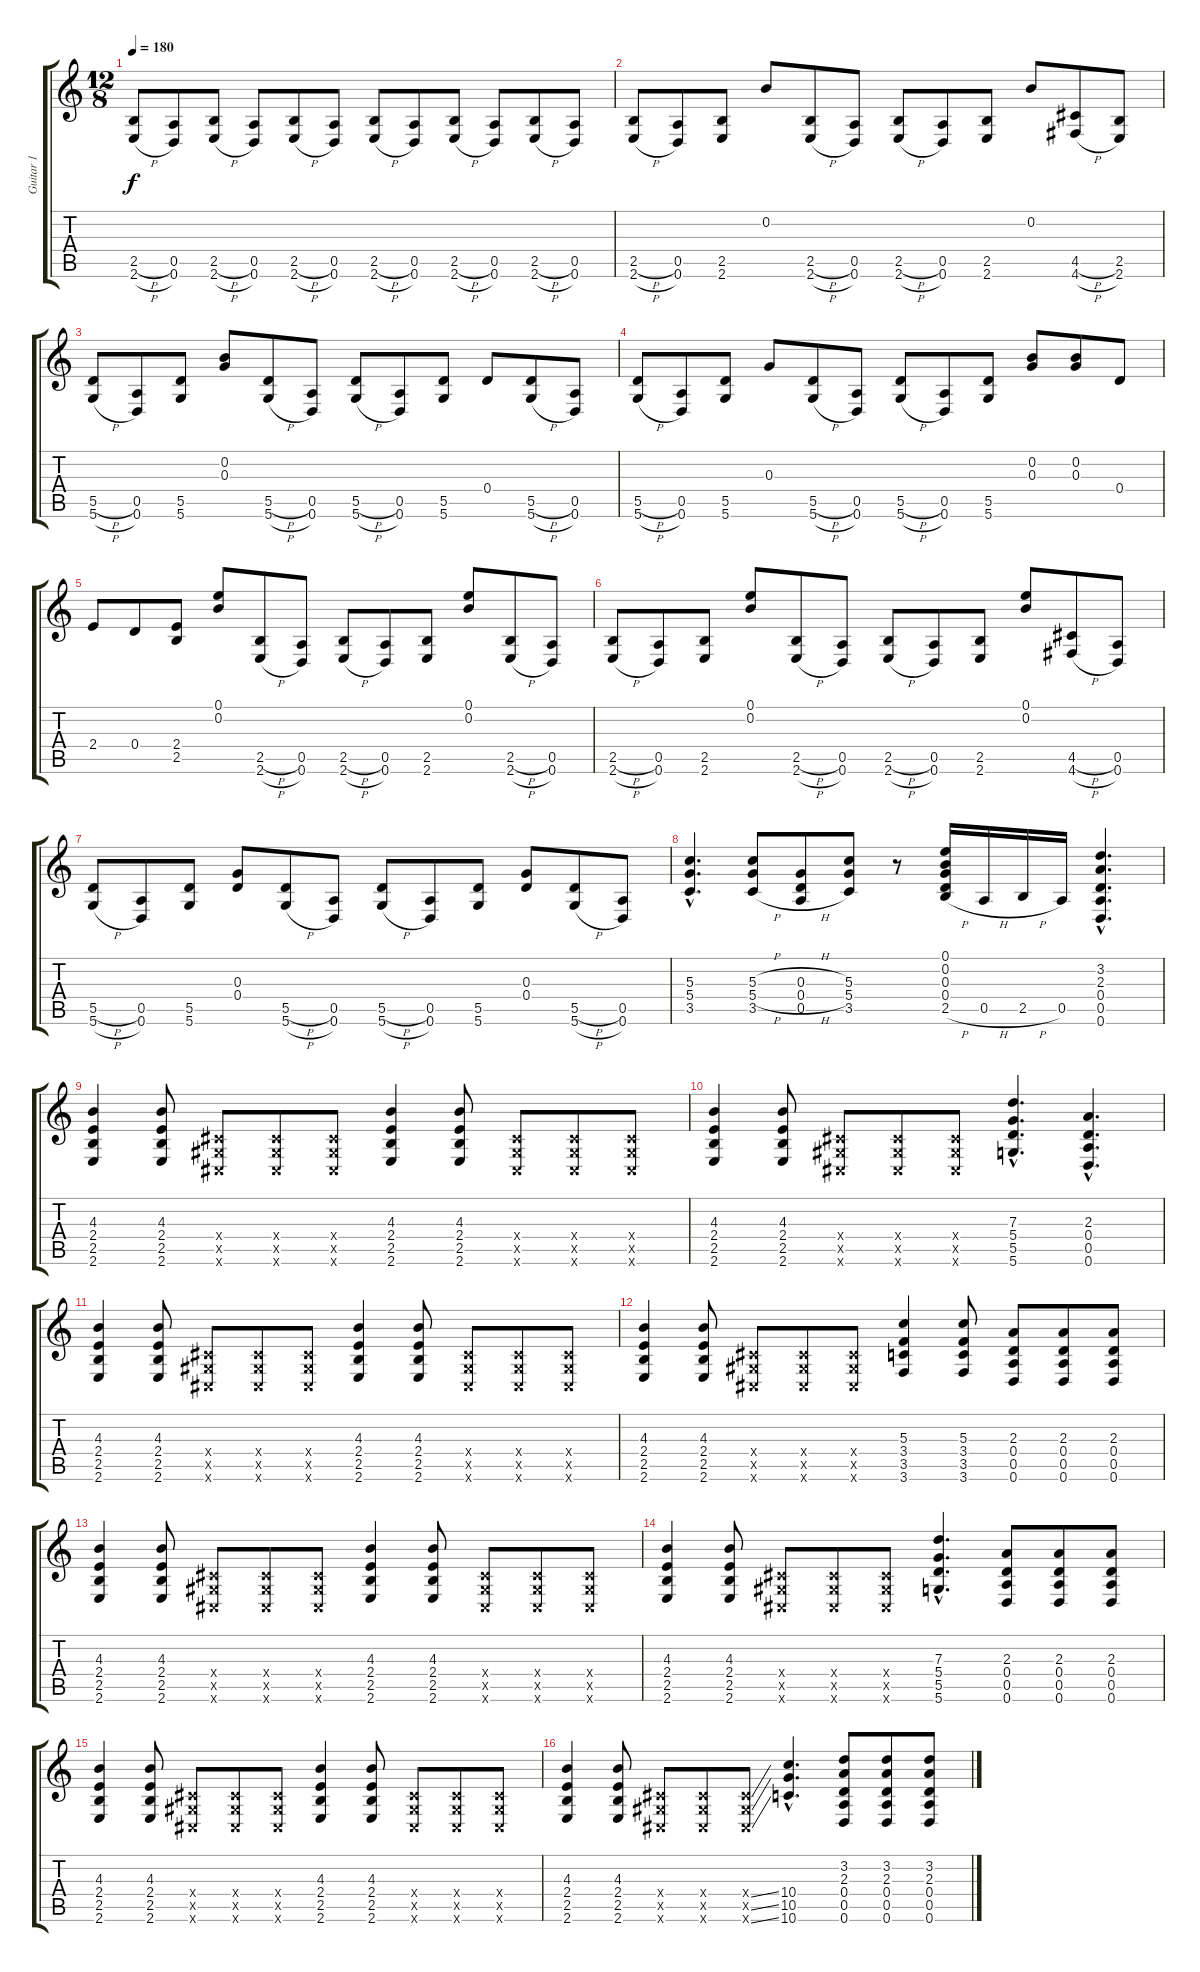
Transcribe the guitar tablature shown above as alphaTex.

\track ("Guitar 1" "Guitar 1") {instrument distortionguitar}
\staff {score tabs}
\tuning (E4 B3 G3 D3 A2 D2) {hide}
\ts (12 8)
\tempo 180
\clef g2
\ks c
(2.5{h} 2.6{h}).8{dy f} (0.5 0.6).8 (2.5{h} 2.6{h}).8 (0.5 0.6).8 (2.5{h} 2.6{h}).8 (0.5 0.6).8 (2.5{h} 2.6{h}).8 (0.5 0.6).8 (2.5{h} 2.6{h}).8 (0.5 0.6).8 (2.5{h} 2.6{h}).8 (0.5 0.6).8 |
(2.5{h} 2.6{h}).8 (0.5 0.6).8 (2.5 2.6).8 0.2.8 (2.5{h} 2.6{h}).8 (0.5 0.6).8 (2.5{h} 2.6{h}).8 (0.5 0.6).8 (2.5 2.6).8 0.2.8 (4.5{h} 4.6{h}).8 (2.5 2.6).8 |
(5.5{h} 5.6{h}).8 (0.5 0.6).8 (5.5 5.6).8 (0.2 0.3).8 (5.5{h} 5.6{h}).8 (0.5 0.6).8 (5.5{h} 5.6{h}).8 (0.5 0.6).8 (5.5 5.6).8 0.4.8 (5.5{h} 5.6{h}).8 (0.5 0.6).8 |
(5.5{h} 5.6{h}).8 (0.5 0.6).8 (5.5 5.6).8 0.3.8 (5.5{h} 5.6{h}).8 (0.5 0.6).8 (5.5{h} 5.6{h}).8 (0.5 0.6).8 (5.5 5.6).8 (0.2 0.3).8 (0.2 0.3).8 0.4.8 |
2.4.8 0.4.8 (2.4 2.5).8 (0.1 0.2).8 (2.5{h} 2.6{h}).8 (0.5 0.6).8 (2.5{h} 2.6{h}).8 (0.5 0.6).8 (2.5 2.6).8 (0.1 0.2).8 (2.5{h} 2.6{h}).8 (0.5 0.6).8 |
(2.5{h} 2.6{h}).8 (0.5 0.6).8 (2.5 2.6).8 (0.1 0.2).8 (2.5{h} 2.6{h}).8 (0.5 0.6).8 (2.5{h} 2.6{h}).8 (0.5 0.6).8 (2.5 2.6).8 (0.1 0.2).8 (4.5{h} 4.6{h}).8 (0.5 0.6).8 |
(5.5{h} 5.6{h}).8 (0.5 0.6).8 (5.5 5.6).8 (0.3 0.4).8 (5.5{h} 5.6{h}).8 (0.5 0.6).8 (5.5{h} 5.6{h}).8 (0.5 0.6).8 (5.5 5.6).8 (0.3 0.4).8 (5.5{h} 5.6{h}).8 (0.5 0.6).8 |
(5.3{hac} 5.4{hac} 3.5{hac}).4{d} (5.3{h} 5.4{h} 3.5{h}).8 (0.3{h} 0.4{h} 0.5{h}).8 (5.3 5.4 3.5).8 r.8 (0.1 0.2 0.3 0.4 2.5{h}).16 0.5{h}.16 2.5{h}.16 0.5.16 (3.2{hac} 2.3{hac} 0.4{hac} 0.5{hac} 0.6{hac}).4{d} |
(4.3 2.4 2.5 2.6).4 (4.3 2.4 2.5 2.6).8 (-1.4{x} -1.5{x} -1.6{x}).8 (-1.4{x} -1.5{x} -1.6{x}).8 (-1.4{x} -1.5{x} -1.6{x}).8 (4.3 2.4 2.5 2.6).4 (4.3 2.4 2.5 2.6).8 (-1.4{x} -1.5{x} -1.6{x}).8 (-1.4{x} -1.5{x} -1.6{x}).8 (-1.4{x} -1.5{x} -1.6{x}).8 |
(4.3 2.4 2.5 2.6).4 (4.3 2.4 2.5 2.6).8 (-1.4{x} -1.5{x} -1.6{x}).8 (-1.4{x} -1.5{x} -1.6{x}).8 (-1.4{x} -1.5{x} -1.6{x}).8 (7.3{hac} 5.4{hac} 5.5{hac} 5.6{hac}).4{d} (2.3{hac} 0.4{hac} 0.5{hac} 0.6{hac}).4{d} |
(4.3 2.4 2.5 2.6).4 (4.3 2.4 2.5 2.6).8 (-1.4{x} -1.5{x} -1.6{x}).8 (-1.4{x} -1.5{x} -1.6{x}).8 (-1.4{x} -1.5{x} -1.6{x}).8 (4.3 2.4 2.5 2.6).4 (4.3 2.4 2.5 2.6).8 (-1.4{x} -1.5{x} -1.6{x}).8 (-1.4{x} -1.5{x} -1.6{x}).8 (-1.4{x} -1.5{x} -1.6{x}).8 |
(4.3 2.4 2.5 2.6).4 (4.3 2.4 2.5 2.6).8 (-1.4{x} -1.5{x} -1.6{x}).8 (-1.4{x} -1.5{x} -1.6{x}).8 (-1.4{x} -1.5{x} -1.6{x}).8 (5.3 3.4 3.5 3.6).4 (5.3 3.4 3.5 3.6).8 (2.3 0.4 0.5 0.6).8 (2.3 0.4 0.5 0.6).8 (2.3 0.4 0.5 0.6).8 |
(4.3 2.4 2.5 2.6).4 (4.3 2.4 2.5 2.6).8 (-1.4{x} -1.5{x} -1.6{x}).8 (-1.4{x} -1.5{x} -1.6{x}).8 (-1.4{x} -1.5{x} -1.6{x}).8 (4.3 2.4 2.5 2.6).4 (4.3 2.4 2.5 2.6).8 (-1.4{x} -1.5{x} -1.6{x}).8 (-1.4{x} -1.5{x} -1.6{x}).8 (-1.4{x} -1.5{x} -1.6{x}).8 |
(4.3 2.4 2.5 2.6).4 (4.3 2.4 2.5 2.6).8 (-1.4{x} -1.5{x} -1.6{x}).8 (-1.4{x} -1.5{x} -1.6{x}).8 (-1.4{x} -1.5{x} -1.6{x}).8 (7.3{hac} 5.4{hac} 5.5{hac} 5.6{hac}).4{d} (2.3 0.4 0.5 0.6).8 (2.3 0.4 0.5 0.6).8 (2.3 0.4 0.5 0.6).8 |
(4.3 2.4 2.5 2.6).4 (4.3 2.4 2.5 2.6).8 (-1.4{x} -1.5{x} -1.6{x}).8 (-1.4{x} -1.5{x} -1.6{x}).8 (-1.4{x} -1.5{x} -1.6{x}).8 (4.3 2.4 2.5 2.6).4 (4.3 2.4 2.5 2.6).8 (-1.4{x} -1.5{x} -1.6{x}).8 (-1.4{x} -1.5{x} -1.6{x}).8 (-1.4{x} -1.5{x} -1.6{x}).8 |
(4.3 2.4 2.5 2.6).4 (4.3 2.4 2.5 2.6).8 (-1.4{x} -1.5{x} -1.6{x}).8 (-1.4{x} -1.5{x} -1.6{x}).8 (-1.4{ss x} -1.5{ss x} -1.6{ss x}).8 (10.4{hac} 10.5{hac} 10.6{hac}).4{d} (3.2 2.3 0.4 0.5 0.6).8 (3.2 2.3 0.4 0.5 0.6).8 (3.2 2.3 0.4 0.5 0.6).8
